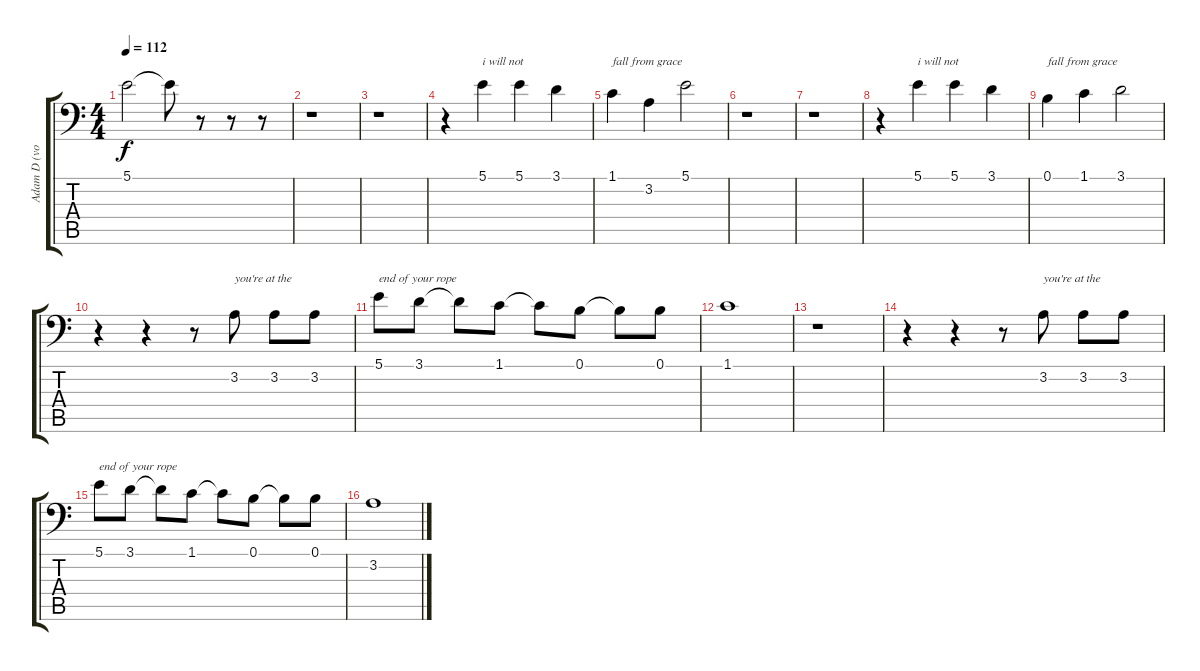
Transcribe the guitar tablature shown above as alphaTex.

\track ("Adam D (vocals)" "Adam D (vo") {instrument lead2sawtooth}
\staff {score tabs}
\tuning (B3 Gb3 D3 A2 E2 A1) {hide}
\ts (4 4)
\tempo 112
\clef f4
\ks c
5.1{t}.2{dy f} 5.1{t}.8 r.8 r.8 r.8 |
r.1 |
r.1 |
r.4 5.1.4{txt "i will not"} 5.1.4 3.1.4 |
1.1.4{txt "fall from grace"} 3.2.4 5.1.2 |
r.1 |
r.1 |
r.4 5.1.4{txt "i will not"} 5.1.4 3.1.4 |
0.1.4{txt "fall from grace"} 1.1.4 3.1.2 |
r.4 r.4 r.8 3.2.8{txt "you're at the"} 3.2.8 3.2.8 |
5.1.8{txt "end of your rope"} 3.1.8 3.1{t}.8 1.1.8 1.1{t}.8 0.1.8 0.1{t}.8 0.1.8 |
1.1.1 |
r.1 |
r.4 r.4 r.8 3.2.8{txt "you're at the"} 3.2.8 3.2.8 |
5.1.8{txt "end of your rope"} 3.1.8 3.1{t}.8 1.1.8 1.1{t}.8 0.1.8 0.1{t}.8 0.1.8 |
3.2.1
